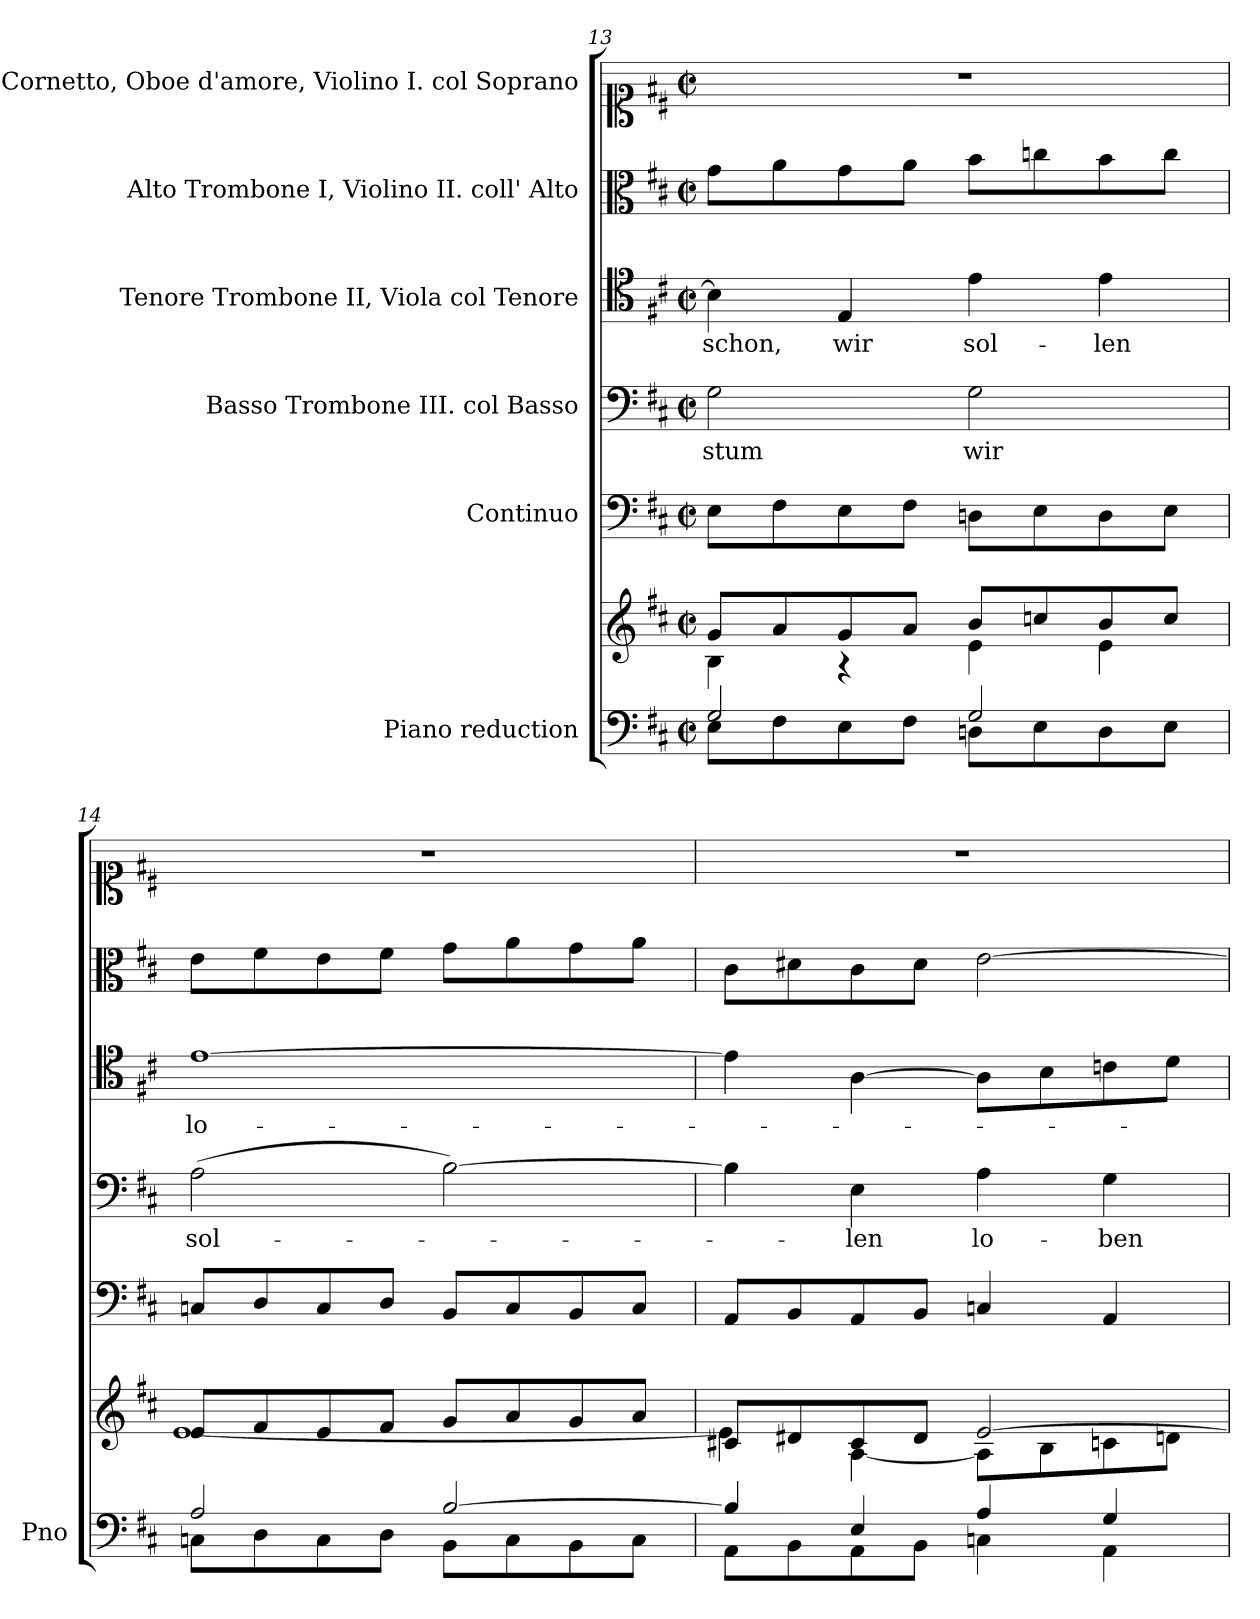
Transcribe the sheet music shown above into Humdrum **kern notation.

**kern	**kern	**kern	**kern	**text	**kern	**text	**kern	**kern
*part6	*part6	*part5	*part4	*part4	*part3	*part3	*part2	*part1
*staff7	*staff6	*staff5	*staff4	*staff4	*staff3	*staff3	*staff2	*staff1
*I"Piano reduction	*	*I"Continuo	*I"Basso  Trombone III. col Basso	*	*I"Tenore Trombone II, Viola col Tenore	*	*I"Alto Trombone I, Violino II.  coll' Alto	*I"Soprano Cornetto, Oboe d'amore, Violino I. col Soprano
*I'Pno	*	*	*	*	*	*	*	*
*clefF4	*clefG2	*clefF4	*clefF4	*	*clefC4	*	*clefC3	*clefC1
*k[f#c#]	*k[f#c#]	*k[f#c#]	*k[f#c#]	*	*k[f#c#]	*	*k[f#c#]	*k[f#c#]
*M2/2	*M2/2	*M2/2	*M2/2	*	*M2/2	*	*M2/2	*M2/2
*met(c|)	*met(c|)	*met(c|)	*met(c|)	*	*met(c|)	*	*met(c|)	*met(c|)
=13	=13	=13	=13	=13	=13	=13	=13	=13
*^	*^	*	*	*	*	*	*	*
!	!	!	!	!	!	!LO:LY:b	!	!LO:LY:b	!	!
2G/	8E\L	8g/L	4B\	8E\L	2G\	-stum	4B\]	schon,	8g\L	1r
.	8F#\	8a/	.	8F#\	.	.	.	.	8a\	.
!	!	!	!	!	!	!	!	!LO:LY:b	!	!
.	8E\	8g/	4r	8E\	.	.	4E/	wir	8g\	.
.	8F#\J	8a/J	.	8F#\J	.	.	.	.	8a\J	.
!	!	!	!	!	!	!LO:LY:b	!	!LO:LY:b	!	!
2G/	8Dn\L	8b/L	4e\	8Dn\L	2G\	wir	4e\	sol-	8b\L	.
.	8E\	8ccn/	.	8E\	.	.	.	.	8ccn\	.
!	!	!	!	!	!	!	!	!LO:LY:b	!	!
.	8D\	8b/	4e\	8D\	.	.	4e\	-len	8b\	.
.	8E\J	8cc/J	.	8E\J	.	.	.	.	8cc\J	.
=14	=14	=14	=14	=14	=14	=14	=14	=14	=14	=14
!	!	!	!	!	!	!LO:LY:b	!	!LO:LY:b	!	!
2A/	8Cn\L	8e/L	[1e	8Cn/L	(2A\	sol-	[1e	lo-	8e\L	1r
.	8D\	8f#/	.	8D/	.	.	.	.	8f#\	.
.	8C\	8e/	.	8C/	.	.	.	.	8e\	.
.	8D\J	8f#/J	.	8D/J	.	.	.	.	8f#\J	.
[2B/	8BB\L	8g/L	.	8BB/L	[2B\)	.	.	.	8g\L	.
.	8C\	8a/	.	8C/	.	.	.	.	8a\	.
.	8BB\	8g/	.	8BB/	.	.	.	.	8g\	.
.	8C\J	8a/J	.	8C/J	.	.	.	.	8a\J	.
=15	=15	=15	=15	=15	=15	=15	=15	=15	=15	=15
4B/]	8AA\L	8c#X/L	4e\]	8AA/L	4B\]	.	4e\]	.	8c#\L	1r
.	8BB\	8d#X/	.	8BB/	.	.	.	.	8d#X\	.
!	!	!	!	!	!	!LO:LY:b	!	!	!	!
4E/	8AA\	8c#/	[4A\	8AA/	4E\	-len	[4A\	.	8c#\	.
.	8BB\J	8d#/J	.	8BB/J	.	.	.	.	8d#\J	.
!	!	!	!	!	!	!LO:LY:b	!	!	!	!
4A/	4Cn\	[2e/	8A\L]	4Cn/	4A\	lo-	8A\L]	.	[2e\	.
.	.	.	8B\	.	.	.	8B\	.	.	.
!	!	!	!	!	!	!LO:LY:b	!	!	!	!
4G/	4AA\	.	8cn\	4AA/	4G\	-ben	8cn\	.	.	.
.	.	.	8dn\J	.	.	.	8d\J	.	.	.
*v	*v	*	*	*	*	*	*	*	*	*
*	*v	*v	*	*	*	*	*	*	*
=	=	=	=	=	=	=	=	=
*-	*-	*-	*-	*-	*-	*-	*-	*-
